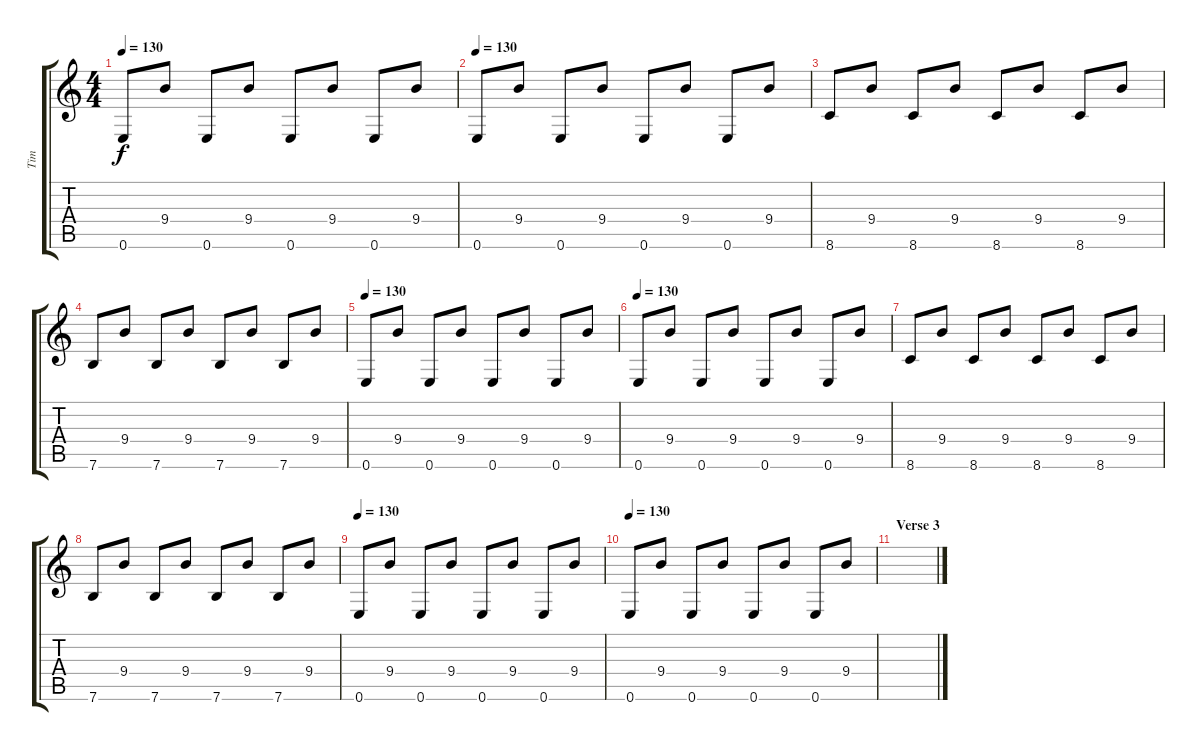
\track ("Tim" "Tim") {instrument overdrivenguitar}
\staff {score tabs}
\tuning (E4 B3 G3 D3 A2 E2) {hide}
\ts (4 4)
\tempo 130
\clef g2
\ks c
0.6.8{dy f} 9.4.8 0.6.8 9.4.8 0.6.8 9.4.8 0.6.8 9.4.8 |
\tempo 130
0.6.8 9.4.8 0.6.8 9.4.8 0.6.8 9.4.8 0.6.8 9.4.8 |
8.6.8 9.4.8 8.6.8 9.4.8 8.6.8 9.4.8 8.6.8 9.4.8 |
7.6.8 9.4.8 7.6.8 9.4.8 7.6.8 9.4.8 7.6.8 9.4.8 |
\tempo 130
0.6.8 9.4.8 0.6.8 9.4.8 0.6.8 9.4.8 0.6.8 9.4.8 |
\tempo 130
0.6.8 9.4.8 0.6.8 9.4.8 0.6.8 9.4.8 0.6.8 9.4.8 |
8.6.8 9.4.8 8.6.8 9.4.8 8.6.8 9.4.8 8.6.8 9.4.8 |
7.6.8 9.4.8 7.6.8 9.4.8 7.6.8 9.4.8 7.6.8 9.4.8 |
\tempo 130
0.6.8 9.4.8 0.6.8 9.4.8 0.6.8 9.4.8 0.6.8 9.4.8 |
\tempo 130
0.6.8 9.4.8 0.6.8 9.4.8 0.6.8 9.4.8 0.6.8 9.4.8 |
\section ("" "Verse 3")
